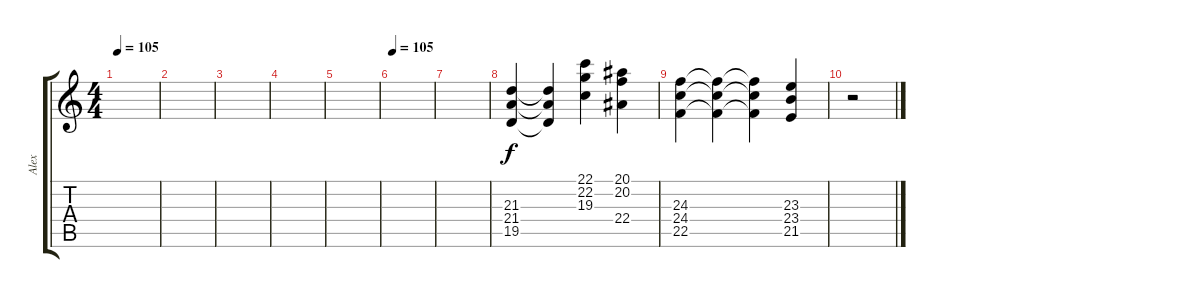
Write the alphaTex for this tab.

\track ("Alex" "Alex") {instrument stringensemble1}
\staff {score tabs}
\tuning (D4 A3 F3 C3 G2 D2) {hide}
\ts (4 4)
\tempo 105
\clef g2
\ks c
|
|
|
|
|
\tempo 105
|
|
(21.3 21.4 19.5).4{volume 10} (21.3{t} 21.4{t} 19.5{t}).4 (22.1 22.2 19.3).4 (20.1 20.2 22.4).4 |
(24.3 24.4 22.5).4 (24.3{t} 24.4{t} 22.5{t}).4 (24.3{t} 24.4{t} 22.5{t}).4 (23.3 23.4 21.5).4 |
r.2
